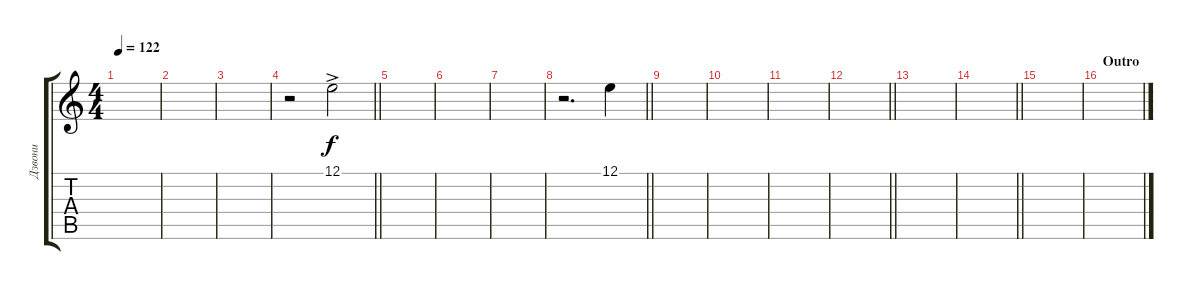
\track ("Дзвони" "Дзвони") {instrument tubularbells}
\staff {score tabs}
\tuning (E4 B3 G3 D3 A2 E2) {hide}
\ts (4 4)
\tempo 122
\clef g2
\ks c
|
|
|
\barLineRight lightlight
r.2 12.1{ac}.2 |
|
|
|
\barLineRight lightlight
r.2{d} 12.1.4{dy f} |
|
|
|
\barLineRight lightlight
|
|
\barLineRight lightlight
|
|
\section ("" "Outro")
